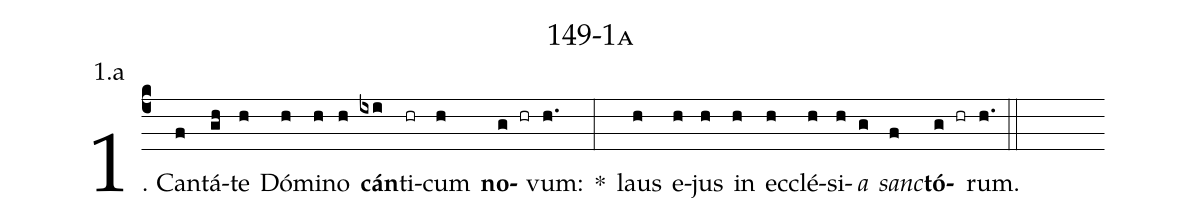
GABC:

name: 149-1a;
annotation: 1.a;
%%
(c4)1. Can(f)tá(gh)te(h) Dó(h)mi(h)no(h) <b>cán</b>(ixi)ti(hr)cum(h) <b>no</b>(g hr)vum:(h.) *(:) laus(h) e(h)jus(h) in(h) ec(h)clé(h)si(h)<i>a</i>(g) <i>sanc</i>(f)<b>tó</b>(g hr)rum.(h.) (::)
